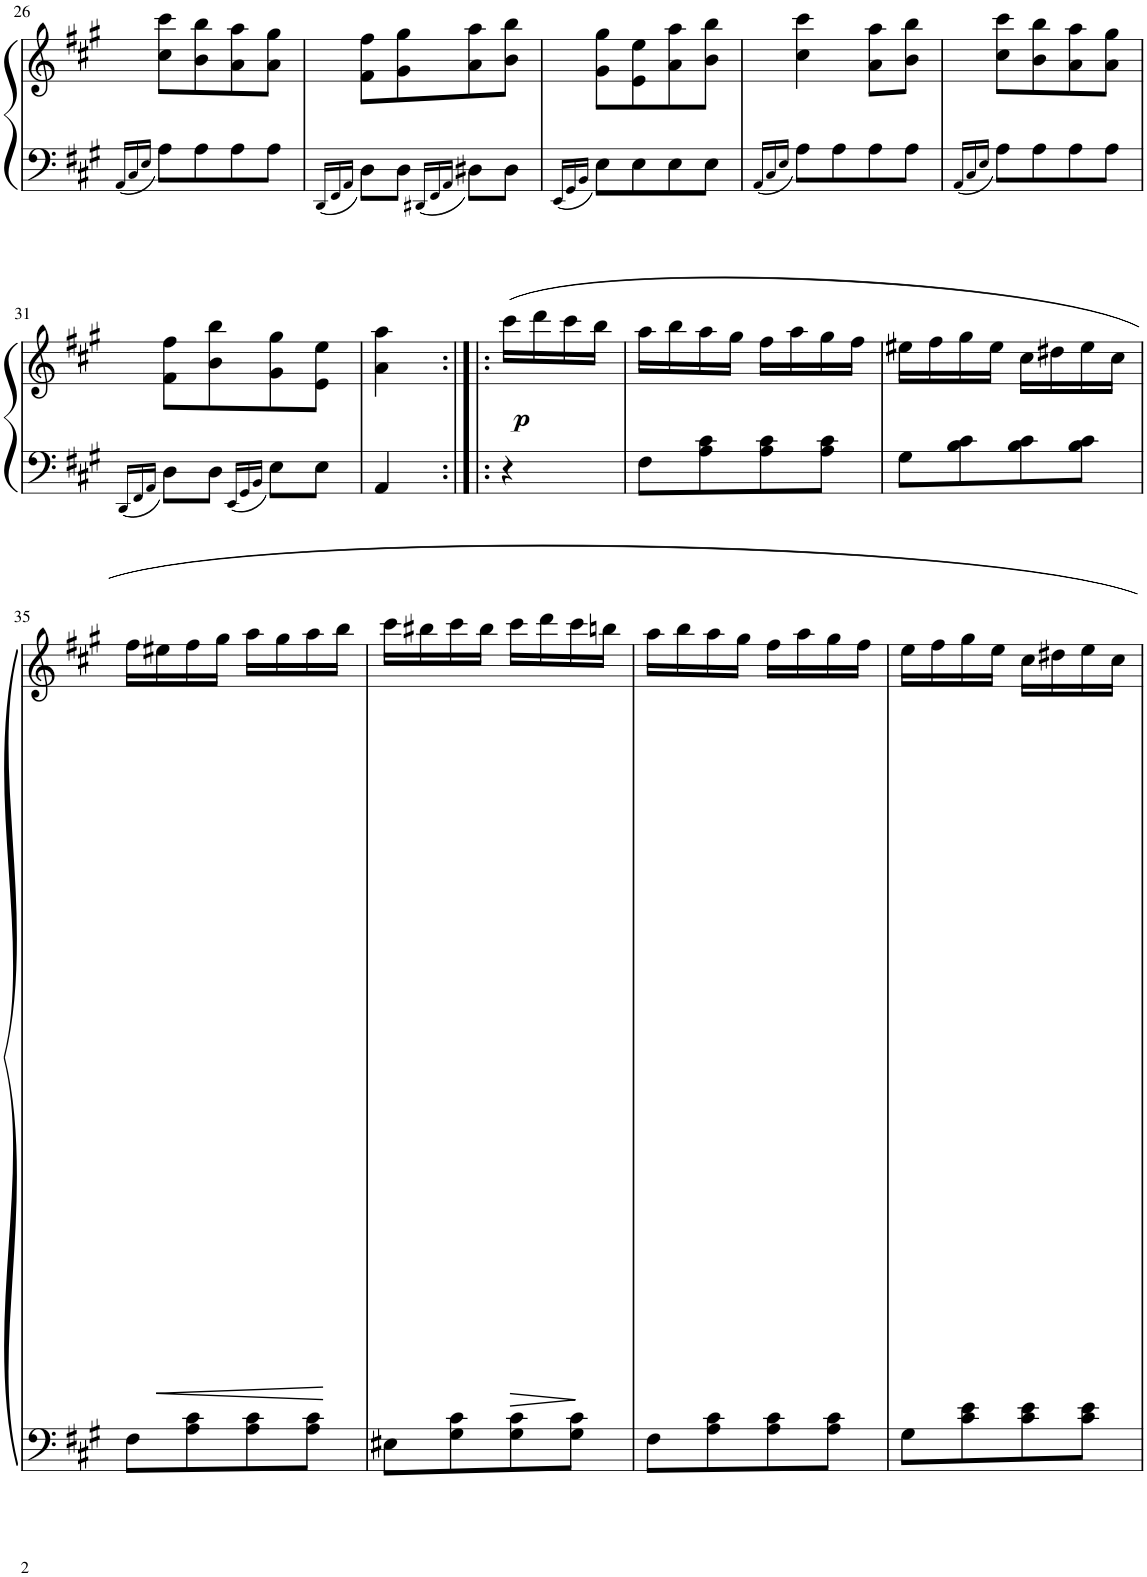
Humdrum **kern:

**kern	**kern	**dynam
*part1	*part1	*part1
*staff2	*staff1	*staff1/2
*I"Piano	*	*
*I'Pno	*	*
!!LO:PB:g=z
*clefF4	*clefG2	*
*k[f#c#g#]	*k[f#c#g#]	*
*M2/4	*M2/4	*
=26	=26	=26
16qAA/LL	.	.
16qC#/	.	.
16qE/JJ	.	.
8A\L	8cc#\ 8ccc#\L	.
8A\	8b\ 8bb\	.
8A\	8a\ 8aa\	.
8A\J	8a\ 8gg#\J	.
=27	=27	=27
16qDD/LL	.	.
16qFF#/	.	.
16qAA/JJ	.	.
8D\L	8f#\ 8ff#\L	.
8D\J	8g#\ 8gg#\	.
16qDD#X/LL	.	.
16qFF#/	.	.
16qAA/JJ	.	.
8D#X\L	8a\ 8aa\	.
8D#\J	8b\ 8bb\J	.
=28	=28	=28
16qEE/LL	.	.
16qGG#/	.	.
16qBB/JJ	.	.
8E\L	8g#\ 8gg#\L	.
8E\	8e\ 8ee\	.
8E\	8a\ 8aa\	.
8E\J	8b\ 8bb\J	.
=29	=29	=29
16qAA/LL	.	.
16qC#/	.	.
16qE/JJ	.	.
8A\L	4cc#\ 4ccc#\	.
8A\	.	.
8A\	8a\ 8aa\L	.
8A\J	8b\ 8bb\J	.
=30	=30	=30
16qAA/LL	.	.
16qC#/	.	.
16qE/JJ	.	.
8A\L	8cc#\ 8ccc#\L	.
8A\	8b\ 8bb\	.
8A\	8a\ 8aa\	.
8A\J	8a\ 8gg#\J	.
!!LO:LB:g=z
=31	=31	=31
16qDD/LL	.	.
16qFF#/	.	.
16qAA/JJ	.	.
8D\L	8f#\ 8ff#\L	.
8D\J	8b\ 8bb\	.
16qEE/LL	.	.
16qGG#/	.	.
16qBB/JJ	.	.
8E\L	8g#\ 8gg#\	.
8E\J	8e\ 8ee\J	.
=32	=32	=32
4AA/	4a\ 4aa\	.
=32:|!|:	=32:|!|:	=32:|!|:
!	!	!LO:DY:b
4r	16ccc#\LL	p
.	16ddd\	.
.	16ccc#\	.
.	16bb\JJ	.
=33	=33	=33
8F#\L	16aa\LL	.
.	16bb\	.
8A\ 8c#\	16aa\	.
.	16gg#\JJ	.
8A\ 8c#\	16ff#\LL	.
.	16aa\	.
8A\ 8c#\J	16gg#\	.
.	16ff#\JJ	.
=34	=34	=34
8G#\L	16ee#X\LL	.
.	16ff#\	.
8B\ 8c#\	16gg#\	.
.	16ee#\JJ	.
8B\ 8c#\	16cc#\LL	.
.	16dd#X\	.
8B\ 8c#\J	16ee#\	.
.	16cc#\JJ	.
!!LO:LB:g=z
=35	=35	=35
8F#\L	16ff#\LL	.
!	!	!LO:HP:b
.	16ee#X\	<
8A\ 8c#\	16ff#\	.
.	16gg#\JJ	.
8A\ 8c#\	16aa\LL	.
.	16gg#\	.
8A\ 8c#\J	16aa\	.
.	16bb\JJ	.
.	.	[
=36	=36	=36
8E#X\L	16ccc#\LL	.
.	16bb#X\	.
8G#\ 8c#\	16ccc#\	.
.	16bb#\JJ	.
!	!	!LO:HP:b
8G#\ 8c#\	16ccc#\LL	>
.	16ddd\	.
8G#\ 8c#\J	16ccc#\	.
.	16bbn\JJ	.
.	.	]
=37	=37	=37
8F#\L	16aa\LL	.
.	16bb\	.
8A\ 8c#\	16aa\	.
.	16gg#\JJ	.
8A\ 8c#\	16ff#\LL	.
.	16aa\	.
8A\ 8c#\J	16gg#\	.
.	16ff#\JJ	.
=38	=38	=38
8G#\L	16ee\LL	.
.	16ff#\	.
8c#\ 8e\	16gg#\	.
.	16ee\JJ	.
8c#\ 8e\	16cc#\LL	.
.	16dd#X\	.
8c#\ 8e\J	16ee\	.
.	16cc#\JJ	.
=	=	=
*-	*-	*-
